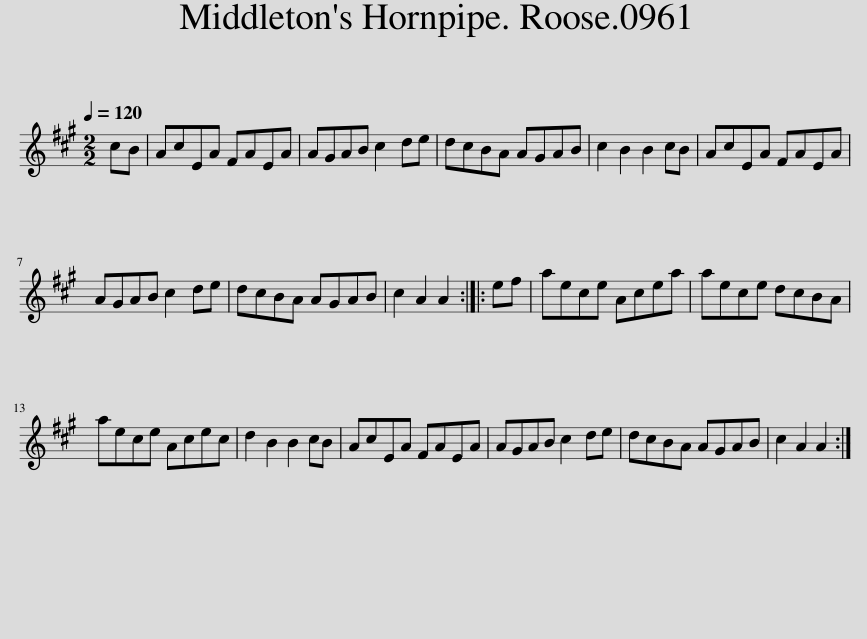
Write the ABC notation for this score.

X:1
L:1/8
Q:1/4=120
M:2/2
I:linebreak $
K:A
V:1 treble
V:1
 cB | AcEA FAEA | AGAB c2 de | dcBA AGAB | c2 B2 B2 cB | %5
 AcEA FAEA |$ AGAB c2 de | dcBA AGAB | c2 A2 A2 :: ef | %10
 aece Acea | aece dcBA |$ aece Acec | d2 B2 B2 cB | AcEA FAEA | %15
 AGAB c2 de | dcBA AGAB | c2 A2 A2 :| %18
